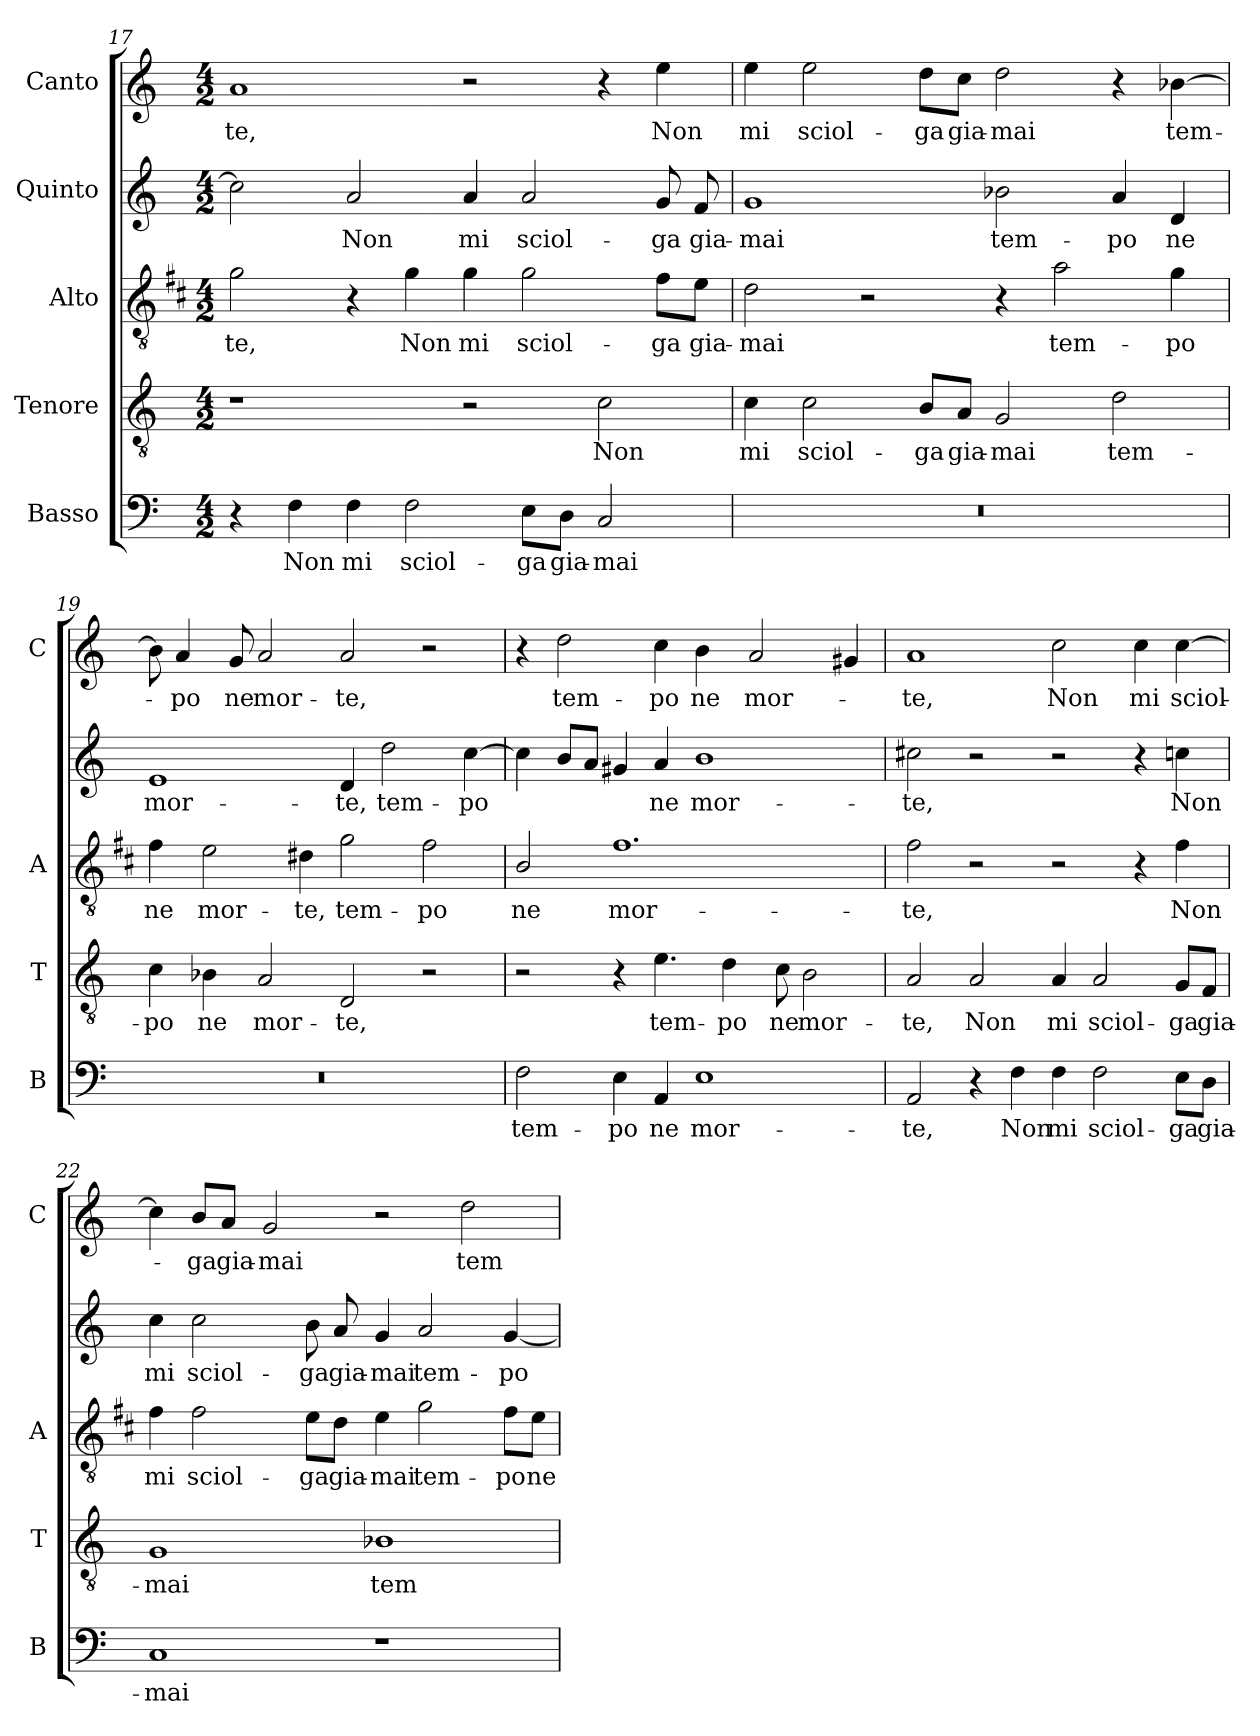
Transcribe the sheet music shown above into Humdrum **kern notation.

**kern	**text	**kern	**text	**kern	**text	**kern	**text	**kern	**text
*part5	*part5	*part4	*part4	*part3	*part3	*part2	*part2	*part1	*part1
*staff5	*staff5	*staff4	*staff4	*staff3	*staff3	*staff2	*staff2	*staff1	*staff1
*I"Basso	*	*I"Tenore	*	*I"Alto	*	*I"Quinto	*	*I"Canto	*
*I'B	*	*I'T	*	*I'A	*	*	*	*I'C	*
!!LO:PB:g=z
*clefF4	*	*clefGv2	*	*clefGv2	*	*clefG2	*	*clefG2	*
*	*	*	*	*ITrd1c2	*	*	*	*	*
*k[]	*	*k[]	*	*k[]	*	*k[]	*	*k[]	*
*C:	*	*C:	*	*C:	*	*C:	*	*C:	*
*M4/2	*	*M4/2	*	*M4/2	*	*M4/2	*	*M4/2	*
=17	=17	=17	=17	=17	=17	=17	=17	=17	=17
!	!	!	!	!	!LO:LY:b	!	!	!	!LO:LY:b
4r	.	1r	.	2f\	-te,	2cc\]	.	1a	-te,
!	!LO:LY:b	!	!	!	!	!	!	!	!
4F\	Non	.	.	.	.	.	.	.	.
!	!LO:LY:b	!	!	!	!	!	!LO:LY:b	!	!
4F\	mi	.	.	4r	.	2a/	Non	.	.
!	!LO:LY:b	!	!	!	!LO:LY:b	!	!	!	!
2F\	sciol-	.	.	4f\	Non	.	.	.	.
!	!	!	!	!	!LO:LY:b	!	!LO:LY:b	!	!
.	.	2r	.	4f\	mi	4a/	mi	2r	.
!	!LO:LY:b	!	!	!	!LO:LY:b	!	!LO:LY:b	!	!
8E\L	-ga	.	.	2f\	sciol-	2a/	sciol-	.	.
!	!LO:LY:b	!	!	!	!	!	!	!	!
8D\J	gia-	.	.	.	.	.	.	.	.
!	!LO:LY:b	!	!LO:LY:b	!	!	!	!	!	!
2C/	-mai	2c\	Non	.	.	.	.	4r	.
!	!	!	!	!	!LO:LY:b	!	!LO:LY:b	!	!LO:LY:b
.	.	.	.	8e\L	-ga	8g/	-ga	4ee\	Non
!	!	!	!	!	!LO:LY:b	!	!LO:LY:b	!	!
.	.	.	.	8d\J	gia-	8f/	gia-	.	.
=18	=18	=18	=18	=18	=18	=18	=18	=18	=18
!	!	!	!LO:LY:b	!	!LO:LY:b	!	!LO:LY:b	!	!LO:LY:b
0r	.	4c\	mi	2c\	-mai	1g	-mai	4ee\	mi
!	!	!	!LO:LY:b	!	!	!	!	!	!LO:LY:b
.	.	2c\	sciol-	.	.	.	.	2ee\	sciol-
.	.	.	.	2r	.	.	.	.	.
!	!	!	!LO:LY:b	!	!	!	!	!	!LO:LY:b
.	.	8B/L	-ga	.	.	.	.	8dd\L	-ga
!	!	!	!LO:LY:b	!	!	!	!	!	!LO:LY:b
.	.	8A/J	gia-	.	.	.	.	8cc\J	gia-
!	!	!	!LO:LY:b	!	!	!	!LO:LY:b	!	!LO:LY:b
.	.	2G/	-mai	4r	.	2b-X\	tem-	2dd\	-mai
!	!	!	!	!	!LO:LY:b	!	!	!	!
.	.	.	.	2g\	tem-	.	.	.	.
!	!	!	!LO:LY:b	!	!	!	!LO:LY:b	!	!
.	.	2d\	tem-	.	.	4a/	-po	4r	.
!	!	!	!	!	!LO:LY:b	!	!LO:LY:b	!	!LO:LY:b
.	.	.	.	4f\	-po	4d/	ne	[4b-X\	tem-
=19	=19	=19	=19	=19	=19	=19	=19	=19	=19
!	!	!	!LO:LY:b	!	!LO:LY:b	!	!LO:LY:b	!	!
0r	.	4c\	-po	4e\	ne	1e	mor-	8b-\]	.
!	!	!	!	!	!	!	!	!	!LO:LY:b
.	.	.	.	.	.	.	.	4a/	-po
!	!	!	!LO:LY:b	!	!LO:LY:b	!	!	!	!
.	.	4B-X\	ne	2d\	mor-	.	.	.	.
!	!	!	!	!	!	!	!	!	!LO:LY:b
.	.	.	.	.	.	.	.	8g/	ne
!	!	!	!LO:LY:b	!	!	!	!	!	!LO:LY:b
.	.	2A/	mor-	.	.	.	.	2a/	mor-
!	!	!	!	!	!LO:LY:b	!	!	!	!
.	.	.	.	4c#X\	-te,	.	.	.	.
!	!	!	!LO:LY:b	!	!LO:LY:b	!	!LO:LY:b	!	!LO:LY:b
.	.	2D/	-te,	2f\	tem-	4d/	-te,	2a/	-te,
!	!	!	!	!	!	!	!LO:LY:b	!	!
.	.	.	.	.	.	2dd\	tem-	.	.
!	!	!	!	!	!LO:LY:b	!	!	!	!
.	.	2r	.	2e\	-po	.	.	2r	.
!	!	!	!	!	!	!	!LO:LY:b	!	!
.	.	.	.	.	.	[4cc\	-po	.	.
!!LO:LB:g=z
=20	=20	=20	=20	=20	=20	=20	=20	=20	=20
!	!LO:LY:b	!	!	!	!LO:LY:b	!	!	!	!
2F\	tem-	2r	.	2A/	ne	4cc\]	.	4r	.
!	!	!	!	!	!	!	!	!	!LO:LY:b
.	.	.	.	.	.	8b/L	.	2dd\	tem-
.	.	.	.	.	.	8a/J	.	.	.
!	!LO:LY:b	!	!	!	!LO:LY:b	!	!	!	!
4E\	-po	4r	.	1.e	mor-	4g#X/	.	.	.
!	!LO:LY:b	!	!LO:LY:b	!	!	!	!LO:LY:b	!	!LO:LY:b
4AA/	ne	4.e\	tem-	.	.	4a/	ne	4cc\	-po
!	!LO:LY:b	!	!	!	!	!	!LO:LY:b	!	!LO:LY:b
1E	mor-	.	.	.	.	1b	mor-	4b\	ne
!	!	!	!LO:LY:b	!	!	!	!	!	!
.	.	4d\	-po	.	.	.	.	.	.
!	!	!	!	!	!	!	!	!	!LO:LY:b
.	.	.	.	.	.	.	.	2a/	mor-
!	!	!	!LO:LY:b	!	!	!	!	!	!
.	.	8c\	ne	.	.	.	.	.	.
!	!	!	!LO:LY:b	!	!	!	!	!	!
.	.	2B\	mor-	.	.	.	.	.	.
.	.	.	.	.	.	.	.	4g#X/	.
=21	=21	=21	=21	=21	=21	=21	=21	=21	=21
!	!LO:LY:b	!	!LO:LY:b	!	!LO:LY:b	!	!LO:LY:b	!	!LO:LY:b
2AA/	-te,	2A/	-te,	2e\	-te,	2cc#X\	-te,	1a	-te,
!	!	!	!LO:LY:b	!	!	!	!	!	!
4r	.	2A/	Non	2r	.	2r	.	.	.
!	!LO:LY:b	!	!	!	!	!	!	!	!
4F\	Non	.	.	.	.	.	.	.	.
!	!LO:LY:b	!	!LO:LY:b	!	!	!	!	!	!LO:LY:b
4F\	mi	4A/	mi	2r	.	2r	.	2cc\	Non
!	!LO:LY:b	!	!LO:LY:b	!	!	!	!	!	!
2F\	sciol-	2A/	sciol-	.	.	.	.	.	.
!	!	!	!	!	!	!	!	!	!LO:LY:b
.	.	.	.	4r	.	4r	.	4cc\	mi
!	!LO:LY:b	!	!LO:LY:b	!	!LO:LY:b	!	!LO:LY:b	!	!LO:LY:b
8E\L	-ga	8G/L	-ga	4e\	Non	4ccn\	Non	[4cc\	sciol-
!	!LO:LY:b	!	!LO:LY:b	!	!	!	!	!	!
8D\J	gia-	8F/J	gia-	.	.	.	.	.	.
=22	=22	=22	=22	=22	=22	=22	=22	=22	=22
!	!LO:LY:b	!	!LO:LY:b	!	!LO:LY:b	!	!LO:LY:b	!	!
1C	-mai	1G	-mai	4e\	mi	4cc\	mi	4cc\]	.
!	!	!	!	!	!LO:LY:b	!	!LO:LY:b	!	!LO:LY:b
.	.	.	.	2e\	sciol-	2cc\	sciol-	8b/L	-ga
!	!	!	!	!	!	!	!	!	!LO:LY:b
.	.	.	.	.	.	.	.	8a/J	gia-
!	!	!	!	!	!	!	!	!	!LO:LY:b
.	.	.	.	.	.	.	.	2g/	-mai
!	!	!	!	!	!LO:LY:b	!	!LO:LY:b	!	!
.	.	.	.	8d\L	-ga	8b\	-ga	.	.
!	!	!	!	!	!LO:LY:b	!	!LO:LY:b	!	!
.	.	.	.	8c\J	gia-	8a/	gia-	.	.
!	!	!	!LO:LY:b	!	!LO:LY:b	!	!LO:LY:b	!	!
1r	.	1B-X	tem-	4d\	-mai	4g/	-mai	2r	.
!	!	!	!	!	!LO:LY:b	!	!LO:LY:b	!	!
.	.	.	.	2f\	tem-	2a/	tem-	.	.
!	!	!	!	!	!	!	!	!	!LO:LY:b
.	.	.	.	.	.	.	.	2dd\	tem-
!	!	!	!	!	!LO:LY:b	!	!LO:LY:b	!	!
.	.	.	.	8e\L	-po	[4g/	-po	.	.
!	!	!	!	!	!LO:LY:b	!	!	!	!
.	.	.	.	8d\J	ne	.	.	.	.
=	=	=	=	=	=	=	=	=	=
*-	*-	*-	*-	*-	*-	*-	*-	*-	*-
